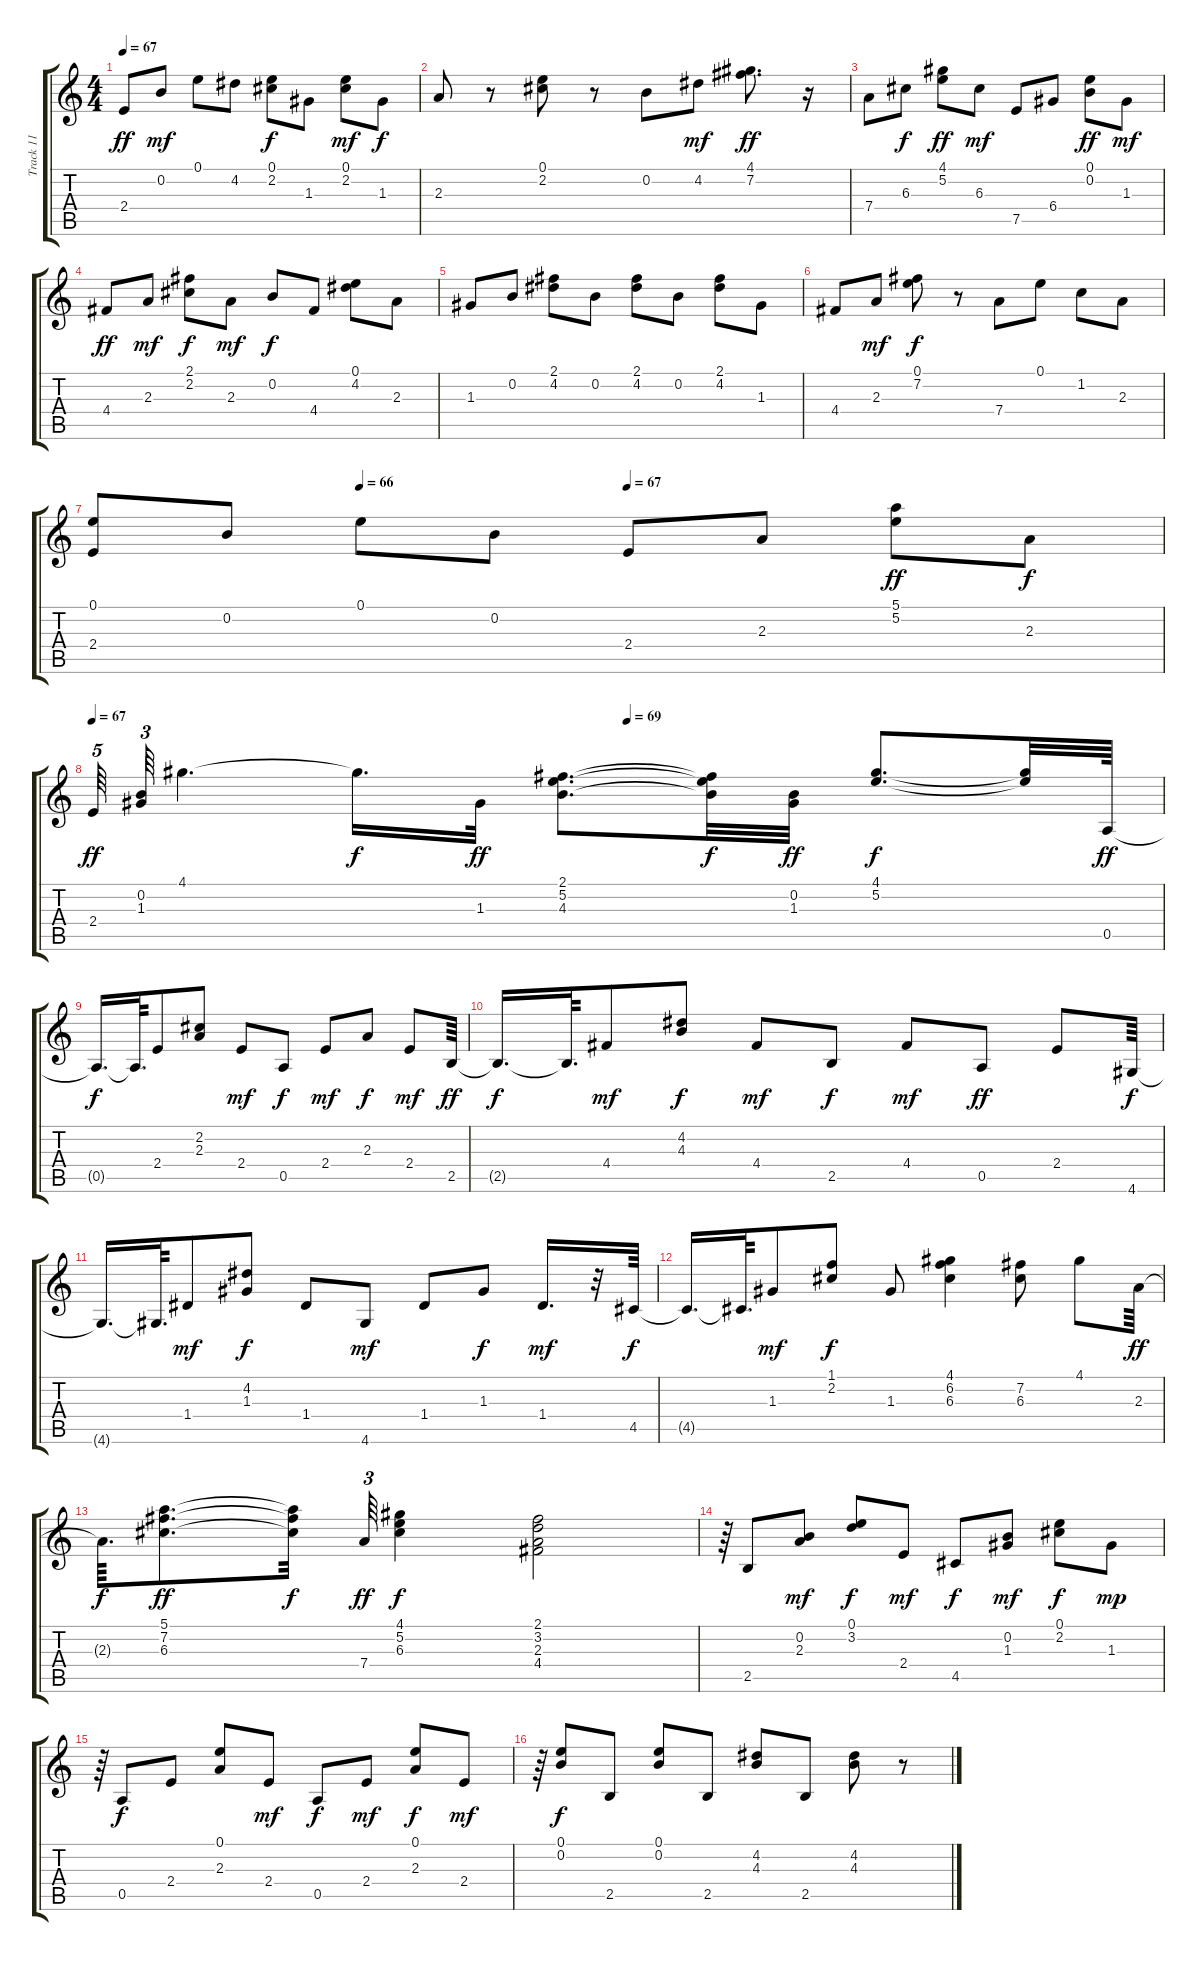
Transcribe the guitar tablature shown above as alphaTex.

\track ("Track 11" "Track 11") {instrument acousticguitarsteel}
\staff {score tabs}
\tuning (E4 B3 G3 D3 A2 E2) {hide}
\ts (4 4)
\tempo 67
\clef g2
\ks c
2.4.8{dy ff volume 10 instrument acousticguitarsteel} 0.2.8{dy mf} 0.1.8 4.2.8 (0.1 2.2).8{dy f} 1.3.8 (0.1 2.2).8{dy mf} 1.3.8{dy f} |
2.3.8 r.8 (0.1 2.2).8 r.8 0.2.8 4.2.8{dy mf} (4.1 7.2).8{d dy ff} r.16 |
7.4.8 6.3.8{dy f} (4.1 5.2).8{dy ff} 6.3.8{dy mf} 7.5.8 6.4.8 (0.1 0.2).8{dy ff} 1.3.8{dy mf} |
4.4.8{dy ff} 2.3.8{dy mf} (2.1 2.2).8{dy f} 2.3.8{dy mf} 0.2.8{dy f} 4.4.8 (0.1 4.2).8 2.3.8 |
1.3.8 0.2.8 (2.1 4.2).8 0.2.8 (2.1 4.2).8 0.2.8 (2.1 4.2).8 1.3.8 |
4.4.8 2.3.8{dy mf} (0.1 7.2).8{dy f} r.8 7.4.8 0.1.8 1.2.8 2.3.8 |
\tempo (66 0.25)
\tempo (67 0.5)
(0.1 2.4).8 0.2.8 0.1.8 0.2.8 2.4.8 2.3.8 (5.1 5.2).8{dy ff} 2.3.8{dy f} |
\tempo 67
\tempo (69 0.5)
2.4.64{tu (5 4) dy ff} (0.2 1.3).64{tu (3 2)} 4.1.4{d} 4.1{t}.16{d dy f} 1.3.32{dy ff} (2.1 5.2 4.3).8{d} (2.1{t} 5.2{t} 4.3{t}).32{dy f} (0.2 1.3).32{dy ff} (4.1 5.2).8{d dy f} (4.1{t} 5.2{t}).32 0.5.64{dy ff} |
0.5{t}.16{d dy f} 0.5{t}.64{d} 2.4.8 (2.2 2.3).8 2.4.8{dy mf} 0.5.8{dy f} 2.4.8{dy mf} 2.3.8{dy f} 2.4.8{dy mf} 2.5.64{dy ff} |
2.5{t}.16{d dy f} 2.5{t}.64{d} 4.4.8{dy mf} (4.2 4.3).8{dy f} 4.4.8{dy mf} 2.5.8{dy f} 4.4.8{dy mf} 0.5.8{dy ff} 2.4.8 4.6.64{dy f} |
4.6{t}.16{d} 4.6{t}.64{d} 1.4.8{dy mf} (4.2 1.3).8{dy f} 1.4.8 4.6.8{dy mf} 1.4.8 1.3.8{dy f} 1.4.16{d dy mf} r.32 4.5.64{dy f} |
4.5{t}.16{d} 4.5{t}.64{d} 1.3.8{dy mf} (1.1 2.2).8{dy f} 1.3.8 (4.1 6.2 6.3).4 (7.2 6.3).8 4.1.8 2.3.64{dy ff} |
2.3{t}.64{d dy f} (5.1 7.2 6.3).8{d dy ff} (5.1{t} 7.2{t} 6.3{t}).32{dy f} 7.4.64{tu (3 2) dy ff} (4.1 5.2 6.3).4{dy f} (2.1 3.2 2.3 4.4).2 |
r.64 2.5.8 (0.2 2.3).8{dy mf} (0.1 3.2).8{dy f} 2.4.8{dy mf} 4.5.8{dy f} (0.2 1.3).8{dy mf} (0.1 2.2).8{dy f} 1.3.8{dy mp} |
r.64 0.5.8{dy f} 2.4.8 (0.1 2.3).8 2.4.8{dy mf} 0.5.8{dy f} 2.4.8{dy mf} (0.1 2.3).8{dy f} 2.4.8{dy mf} |
r.64 (0.1 0.2).8{dy f} 2.5.8 (0.1 0.2).8 2.5.8 (4.2 4.3).8 2.5.8 (4.2 4.3).8 r.8
